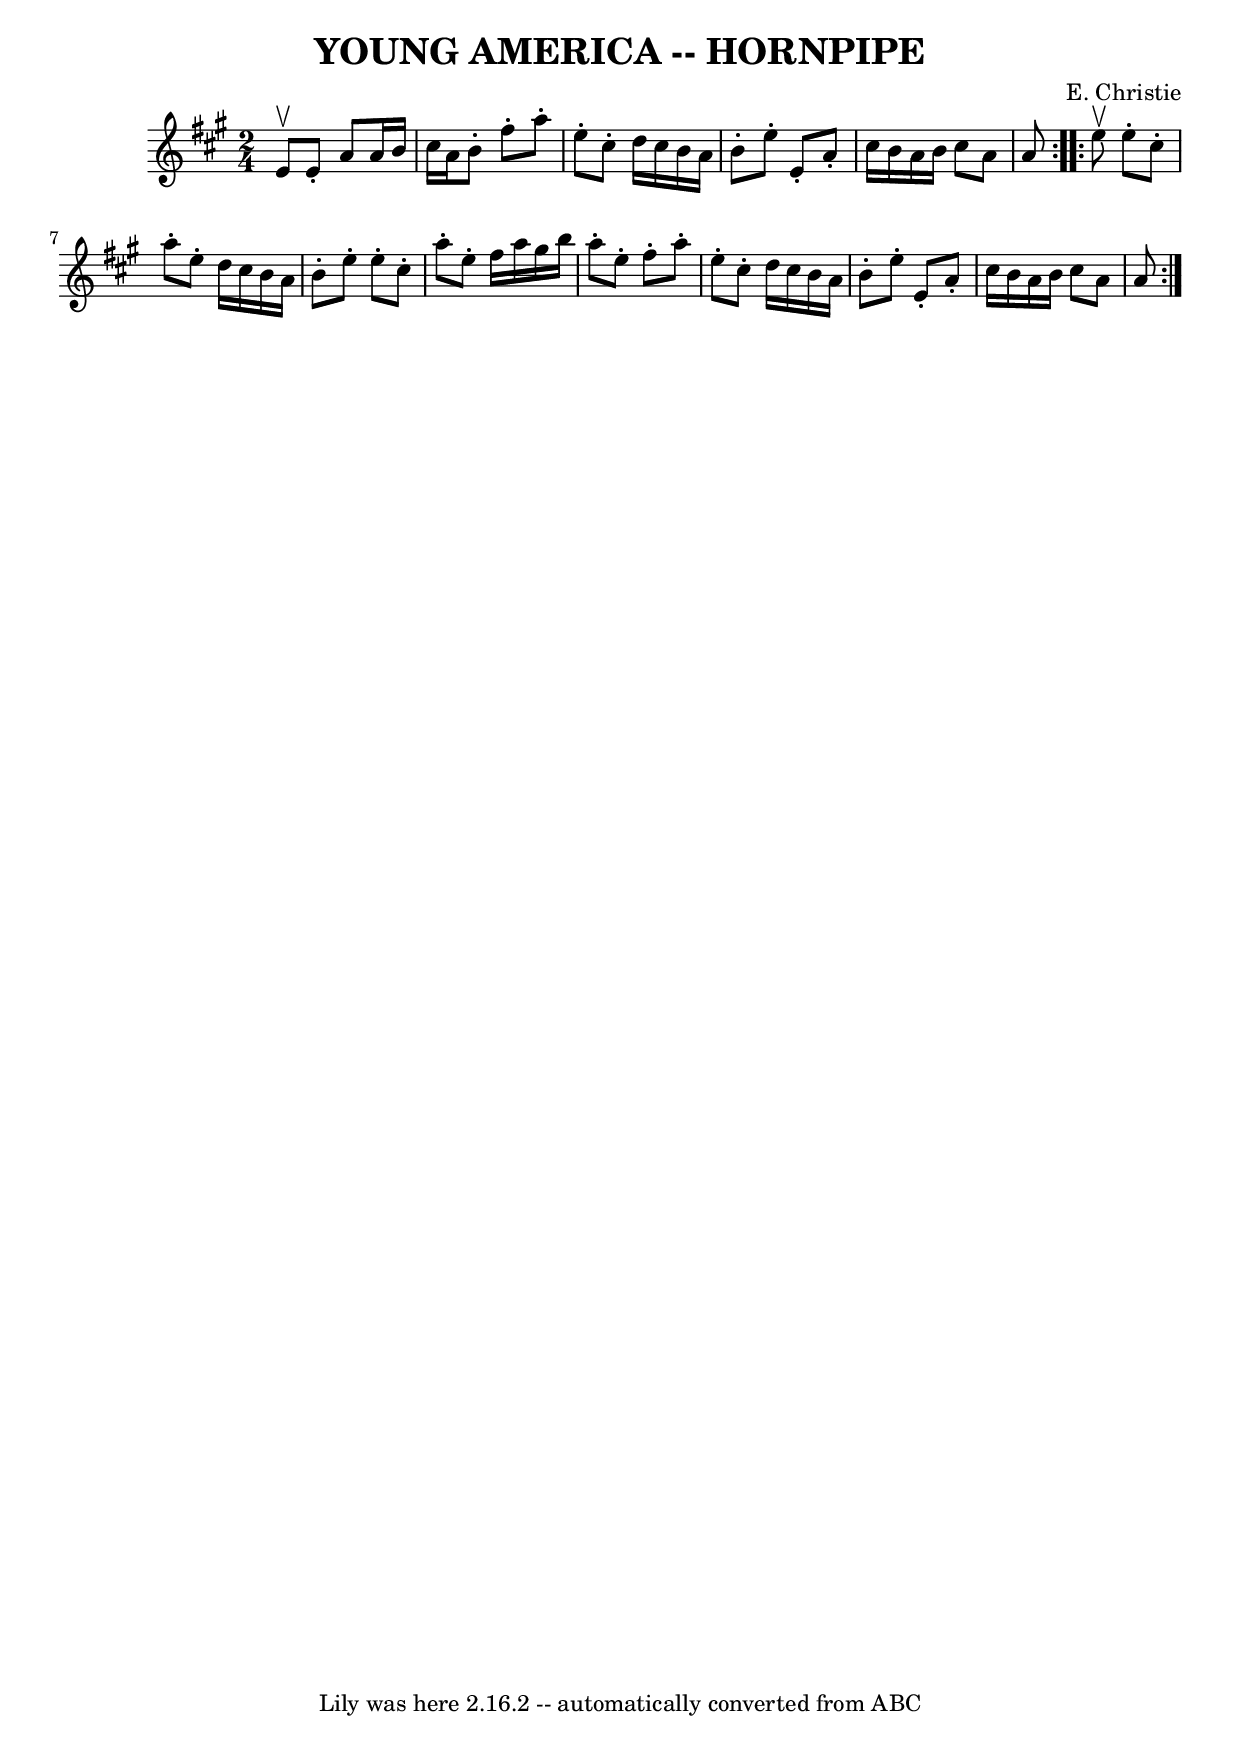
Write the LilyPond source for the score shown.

\version "2.16.2"
\include "Mammoth.ily"
\header {
  %% book = "Ryan's Mammoth Collection of Fiddle Tunes"
  composer = "E. Christie"
  crossRefNumber = "1"
  footnotes = "\\\\\\\\FIGURE -- TWIN SISTERS, or (MERRY DANCE.) (Often Used.)"
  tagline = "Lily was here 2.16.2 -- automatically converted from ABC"
  title = "YOUNG AMERICA -- HORNPIPE"

}
voicedefault =  {



  \repeat volta 2 {

    \time 2/4 
    \key a \major
    e'8^\upbow       |
    e'8-. a'8 a'16    
    b'16 cis''16 a'16    |
    b'8-.     |
    fis''8-. a''8-. 
    e''8-. cis''8-.   |
    d''16 cis''16 b'16 a'16 b'8-.   
    e''8-.   |
    e'8-. a'8-. cis''16 b'16 a'16 b'16     |
    cis''8 a'8 a'8    
  }     
  \repeat volta 2 {
    e''8^\upbow        |
    e''8-. cis''8-. a''8-. e''8-.   |
    d''16    
    cis''16 b'16 a'16 b'8-. e''8-.   |
    e''8-. cis''8-.   
    a''8-. e''8-.   |
    fis''16 a''16 gis''16 b''16 a''8-.  
    e''8-.   | |
    fis''8-. a''8-. e''8-. cis''8-.    |
    d''16 cis''16 b'16 a'16 b'8-. e''8-.   |
    
    e'8-. a'8-. cis''16 b'16 a'16 b'16    |
    cis''8 a'8   
    a'8    
  }   

}

\score{
  <<

    \context Staff="default"
    {
      \voicedefault 
      
    }

  >>
  \layout {
    
  }
  \midi {
  }

}
